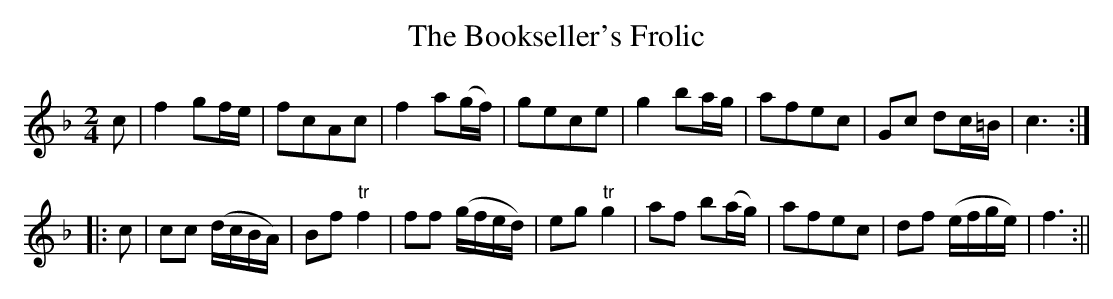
X:1
T:Bookseller's Frolic, The
M:2/4
L:1/8
K:F
c|f2 gf/e/|fcAc|f2 a(g/f/)|gece|g2 ba/g/|afec|Gc dc/=B/|c3:|
|:c|cc (d/c/B/A/)|Bf "tr"f2|ff (g/f/e/d/)|eg "tr"g2|af b(a/g/)|afec|df (e/f/g/e/)|f3:||
